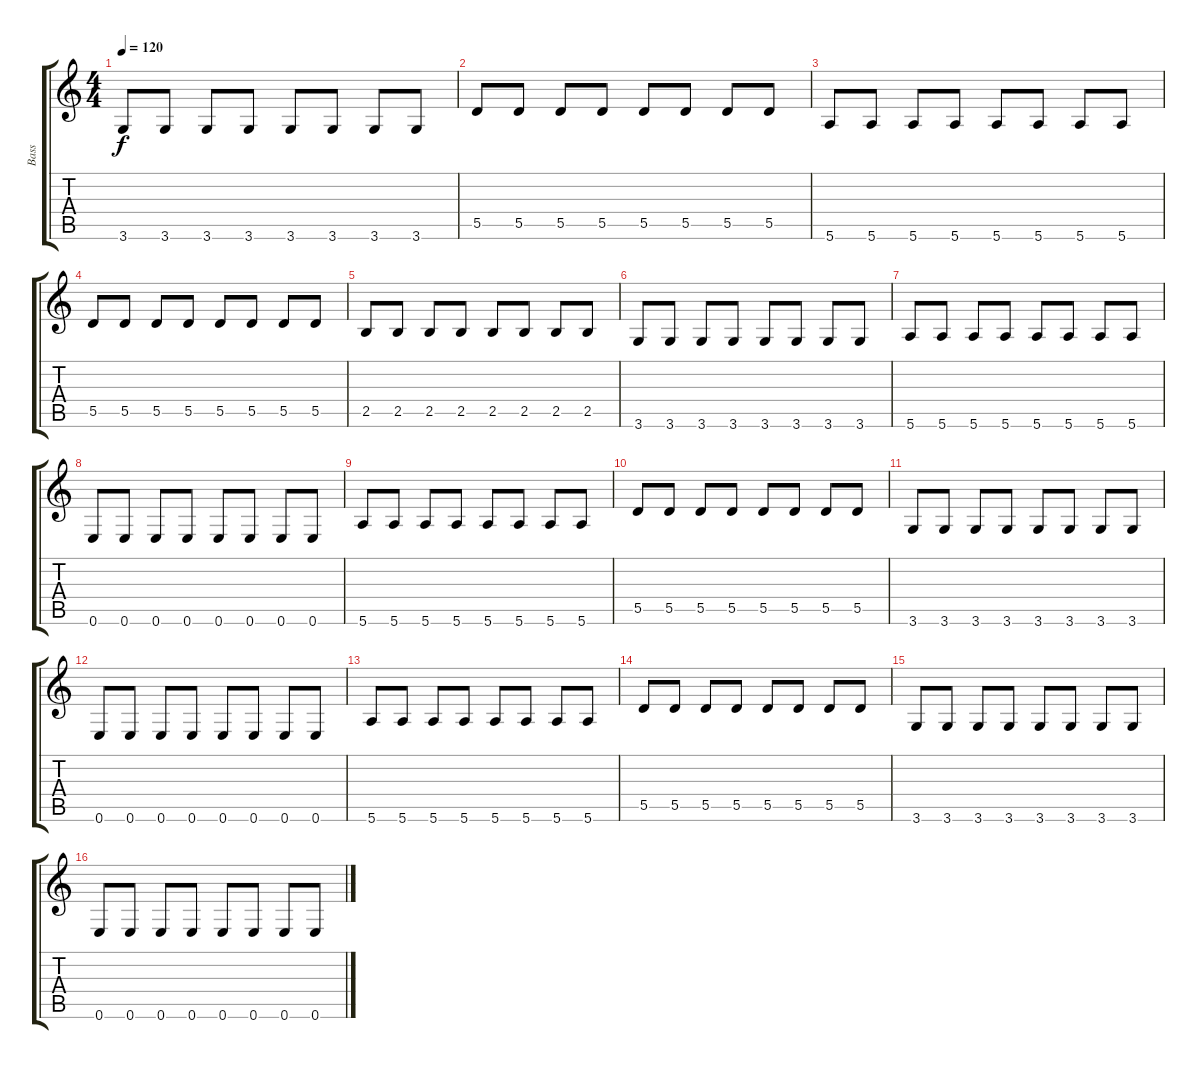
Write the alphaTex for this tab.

\track ("Bass" "Bass") {instrument electricbassfinger}
\staff {score tabs}
\tuning (E4 B3 G3 D3 A2 E2) {hide}
\ts (4 4)
\tempo 120
\clef g2
\ks c
3.6.8{dy f} 3.6.8 3.6.8 3.6.8 3.6.8 3.6.8 3.6.8 3.6.8 |
5.5.8 5.5.8 5.5.8 5.5.8 5.5.8 5.5.8 5.5.8 5.5.8 |
5.6.8 5.6.8 5.6.8 5.6.8 5.6.8 5.6.8 5.6.8 5.6.8 |
5.5.8 5.5.8 5.5.8 5.5.8 5.5.8 5.5.8 5.5.8 5.5.8 |
2.5.8 2.5.8 2.5.8 2.5.8 2.5.8 2.5.8 2.5.8 2.5.8 |
3.6.8 3.6.8 3.6.8 3.6.8 3.6.8 3.6.8 3.6.8 3.6.8 |
5.6.8 5.6.8 5.6.8 5.6.8 5.6.8 5.6.8 5.6.8 5.6.8 |
0.6.8 0.6.8 0.6.8 0.6.8 0.6.8 0.6.8 0.6.8 0.6.8 |
5.6.8 5.6.8 5.6.8 5.6.8 5.6.8 5.6.8 5.6.8 5.6.8 |
5.5.8 5.5.8 5.5.8 5.5.8 5.5.8 5.5.8 5.5.8 5.5.8 |
3.6.8 3.6.8 3.6.8 3.6.8 3.6.8 3.6.8 3.6.8 3.6.8 |
0.6.8 0.6.8 0.6.8 0.6.8 0.6.8 0.6.8 0.6.8 0.6.8 |
5.6.8 5.6.8 5.6.8 5.6.8 5.6.8 5.6.8 5.6.8 5.6.8 |
5.5.8 5.5.8 5.5.8 5.5.8 5.5.8 5.5.8 5.5.8 5.5.8 |
3.6.8 3.6.8 3.6.8 3.6.8 3.6.8 3.6.8 3.6.8 3.6.8 |
0.6.8 0.6.8 0.6.8 0.6.8 0.6.8 0.6.8 0.6.8 0.6.8
